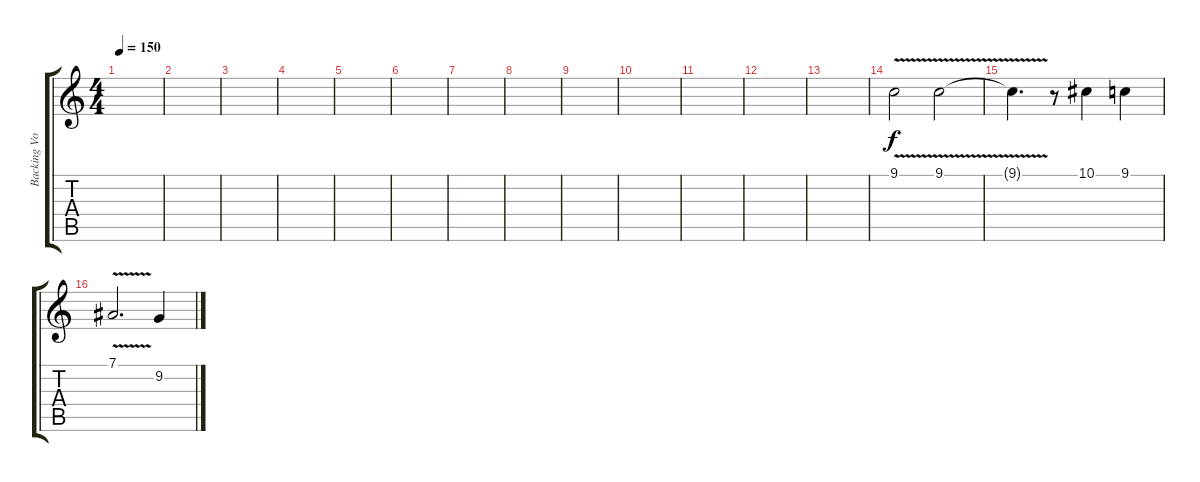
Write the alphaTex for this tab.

\track ("Backing Vocals" "Backing Vo") {instrument altosax}
\staff {score tabs}
\tuning (Eb4 Bb3 Gb3 Db3 Ab2 Eb2) {hide}
\ts (4 4)
\tempo 150
\clef g2
\ks c
|
|
|
|
|
|
|
|
|
|
|
|
|
9.1{v}.2 9.1{v}.2 |
9.1{t}.4{d} r.8 10.1.4 9.1.4 |
7.1{v}.2{d} 9.2.4
